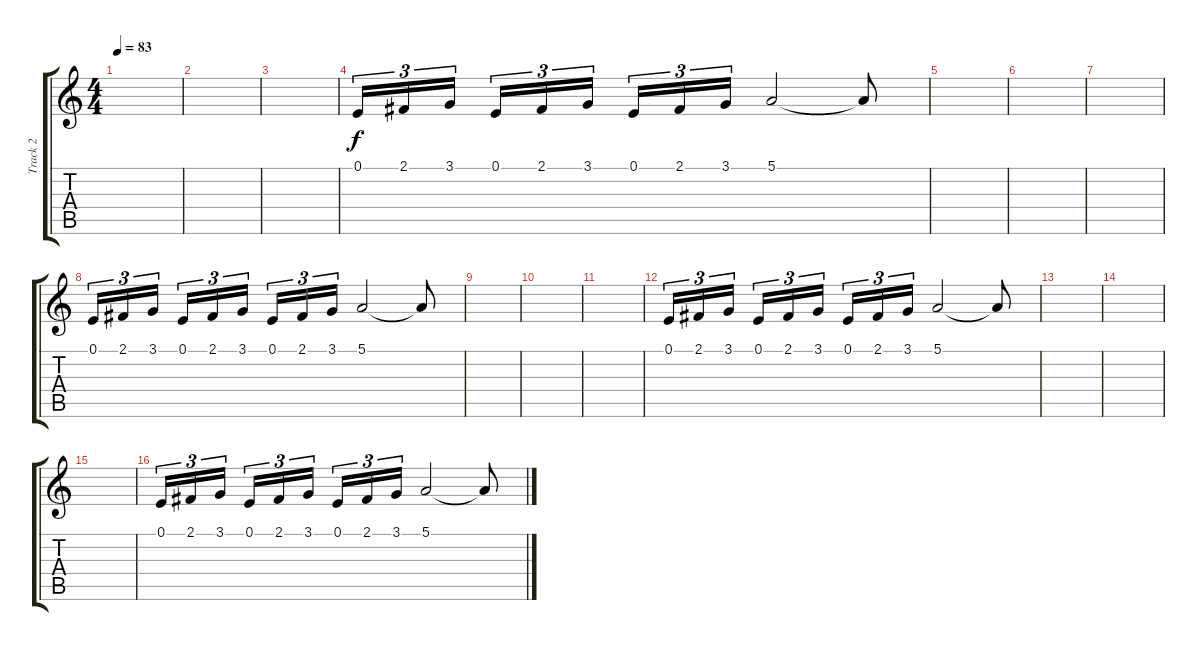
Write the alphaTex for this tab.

\track ("Track 2" "Track 2") {instrument flute}
\staff {score tabs}
\tuning (E4 B3 G3 D3 A2 E2) {hide}
\ts (4 4)
\tempo 83
\clef g2
\ks c
|
|
|
0.1.16{tu (3 2)} 2.1.16{tu (3 2)} 3.1.16{tu (3 2)} 0.1.16{tu (3 2)} 2.1.16{tu (3 2)} 3.1.16{tu (3 2)} 0.1.16{tu (3 2)} 2.1.16{tu (3 2)} 3.1.16{tu (3 2)} 5.1.2 5.1{t}.8 |
|
|
|
0.1.16{tu (3 2)} 2.1.16{tu (3 2)} 3.1.16{tu (3 2)} 0.1.16{tu (3 2)} 2.1.16{tu (3 2)} 3.1.16{tu (3 2)} 0.1.16{tu (3 2)} 2.1.16{tu (3 2)} 3.1.16{tu (3 2)} 5.1.2 5.1{t}.8 |
|
|
|
0.1.16{tu (3 2)} 2.1.16{tu (3 2)} 3.1.16{tu (3 2)} 0.1.16{tu (3 2)} 2.1.16{tu (3 2)} 3.1.16{tu (3 2)} 0.1.16{tu (3 2)} 2.1.16{tu (3 2)} 3.1.16{tu (3 2)} 5.1.2 5.1{t}.8 |
|
|
|
0.1.16{tu (3 2)} 2.1.16{tu (3 2)} 3.1.16{tu (3 2)} 0.1.16{tu (3 2)} 2.1.16{tu (3 2)} 3.1.16{tu (3 2)} 0.1.16{tu (3 2)} 2.1.16{tu (3 2)} 3.1.16{tu (3 2)} 5.1.2 5.1{t}.8
